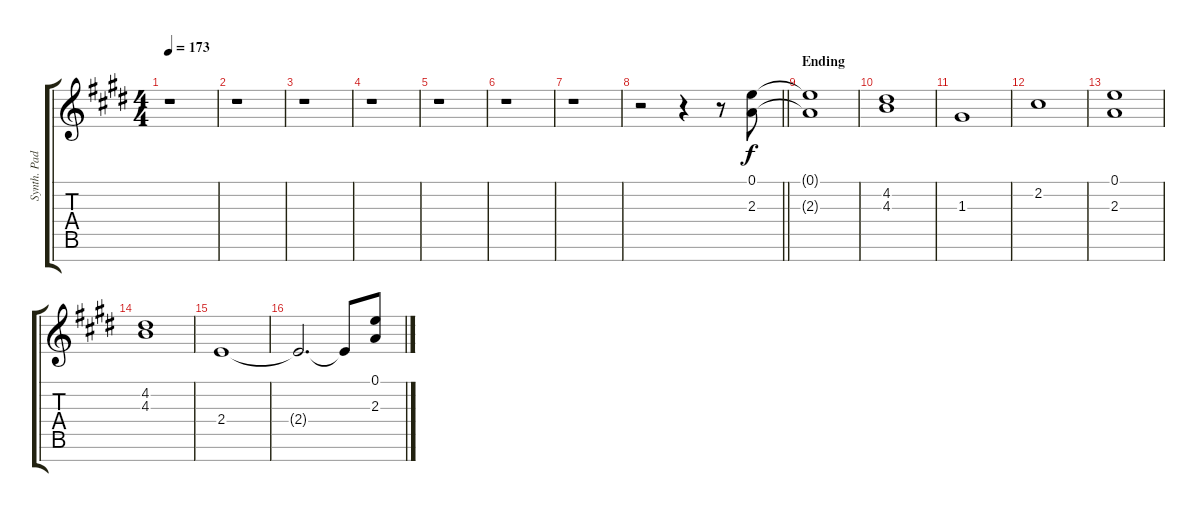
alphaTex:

\track ("Synth. Pad" "Synth. Pad") {instrument pad2warm}
\staff {score tabs}
\tuning (E5 B4 G4 D4 A3 E3 B2) {hide}
\ts (4 4)
\tempo 173
\clef g2
\ks e
r.1{dy f} |
r.1 |
r.1 |
r.1 |
r.1 |
r.1 |
r.1 |
\barLineRight lightlight
r.2 r.4 r.8 (0.1 2.3).8 |
\section ("" "Ending")
(0.1{t} 2.3{t}).1 |
(4.2 4.3).1 |
1.3.1 |
2.2.1 |
(0.1 2.3).1 |
(4.2 4.3).1 |
2.4.1 |
2.4{t}.2{d} 2.4{t}.8 (0.1 2.3).8
